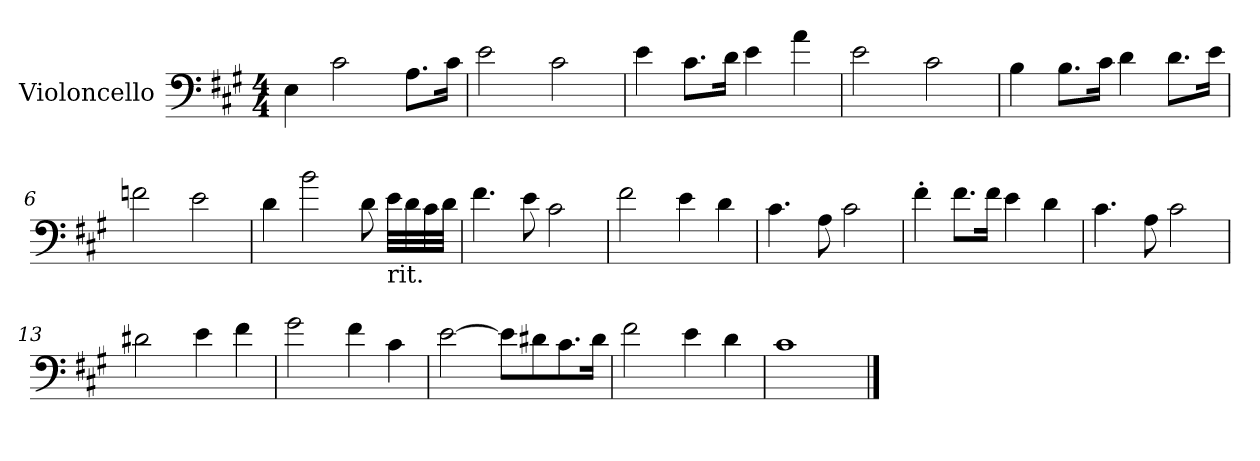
**kern
*part1
*staff1
*I"Violoncello
*I'Vlc.
*clefF4
*k[f#c#g#]
*A:
*M4/4
=1
4E\
2c#\
8.A\L
16c#\Jk
=2
2e\
2c#\
=3
4e\
8.c#\L
16d\Jk
4e\
4a\
=4
2e\
2c#\
=5
4B\
8.B\L
16c#\Jk
4d\
8.d\L
16e\Jk
=6
2fn\
2e\
!!LO:LB:g=z
=7
4d\
2b\
8d\
!LO:TX:b:t=rit.
32e\LLL
32d\
32c#\
32d\JJJ
=8
4.f#\
8e\
2c#\
=9
2f#\
4e\
4d\
=10
4.c#\
8A\
2c#\
=11
4f#'\
8.f#\L
16f#\Jk
4e\
4d\
=12
4.c#\
8A\
2c#\
=13
2d#X\
4e\
4f#\
!!LO:LB:g=z
=14
2g#\
4f#\
4c#\
=15
[2e\
8e\L]
8d#X\
8.c#\
16d#\Jk
=16
2f#\
4e\
4d\
=17
1c#
==
*-
